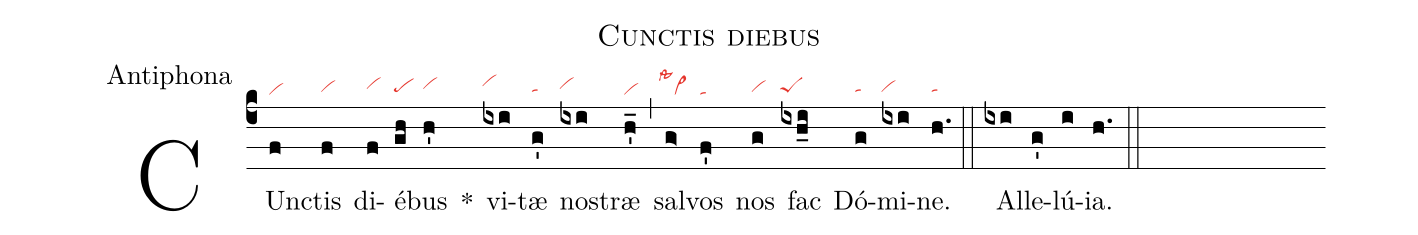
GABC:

name: Cunctis diebus;
office-part: Antiphona;
nabc-lines: 1;
%%
(c4)
CUnc(f|vi)tis(f|vihg) di(f|vihh)é(gh|pehg)bus(h'|vihh) *()
vi(ixi|vihi)tæ(g'|tahg) nos(ixi|vihh)træ(h'_|vi) (,)
sal(g>|``vi>lssta1)vos(f'|ta) nos(g|vihg) fac(ixh_i|peShg) Dó(g|tahg)mi(ixi|vihg)ne.(h.|tahg) (::)
Al(ixi)le(g')lú(i)ia.(h.) (::)
